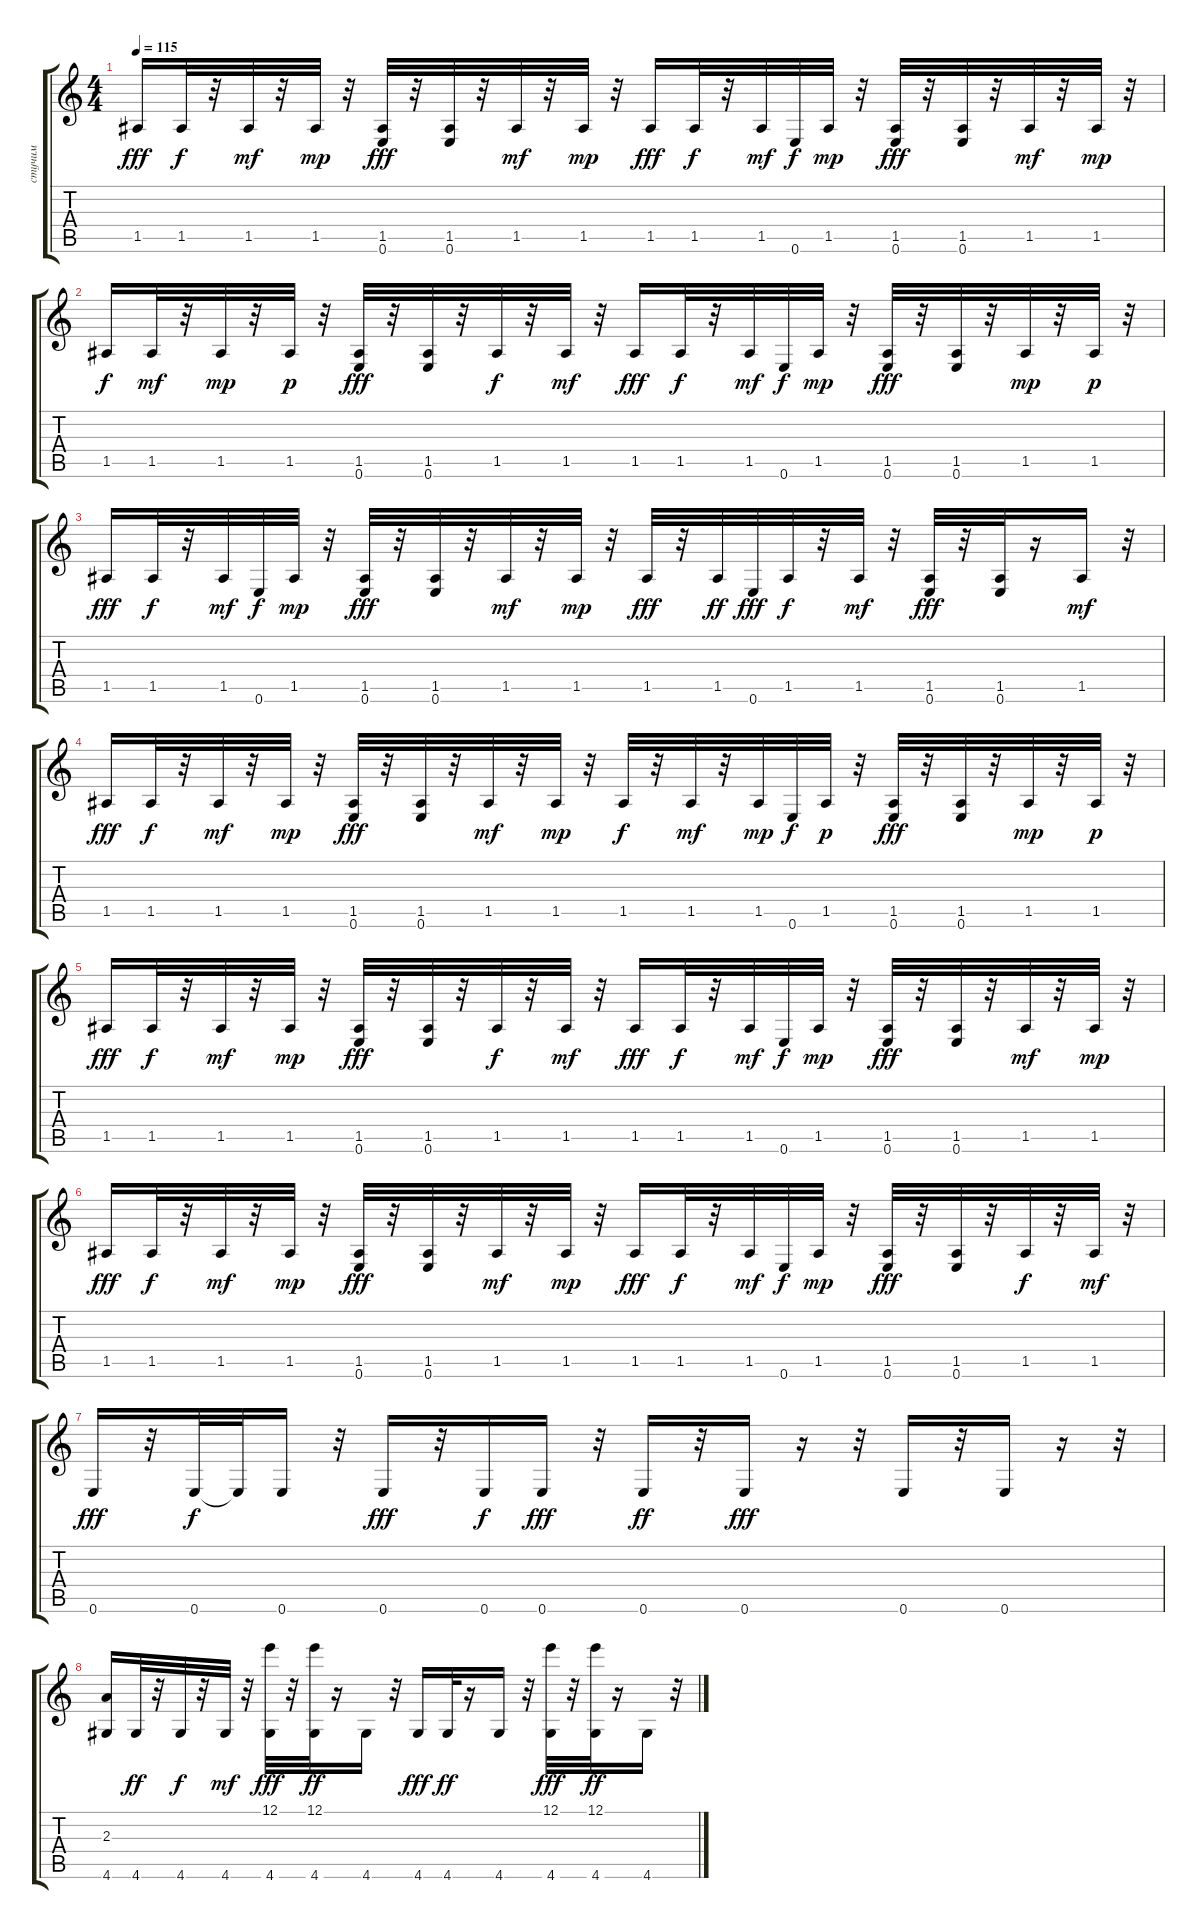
\track ("стучим" "стучим") {instrument acousticguitarnylon}
\staff {score tabs}
\tuning (E4 B3 G3 D3 A2 E2) {hide}
\ts (4 4)
\tempo 115
\clef g2
\ks c
1.5.16{dy fff} 1.5.32{dy f} r.32 1.5.32{dy mf} r.32 1.5.32{dy mp} r.32 (1.5 0.6).32{dy fff} r.32 (1.5 0.6).32 r.32 1.5.32{dy mf} r.32 1.5.32{dy mp} r.32 1.5.16{dy fff} 1.5.32{dy f} r.32 1.5.32{dy mf} 0.6.32{dy f} 1.5.32{dy mp} r.32 (1.5 0.6).32{dy fff} r.32 (1.5 0.6).32 r.32 1.5.32{dy mf} r.32 1.5.32{dy mp} r.32 |
1.5.16{dy f} 1.5.32{dy mf} r.32 1.5.32{dy mp} r.32 1.5.32{dy p} r.32 (1.5 0.6).32{dy fff} r.32 (1.5 0.6).32 r.32 1.5.32{dy f} r.32 1.5.32{dy mf} r.32 1.5.16{dy fff} 1.5.32{dy f} r.32 1.5.32{dy mf} 0.6.32{dy f} 1.5.32{dy mp} r.32 (1.5 0.6).32{dy fff} r.32 (1.5 0.6).32 r.32 1.5.32{dy mp} r.32 1.5.32{dy p} r.32 |
1.5.16{dy fff} 1.5.32{dy f} r.32 1.5.32{dy mf} 0.6.32{dy f} 1.5.32{dy mp} r.32 (1.5 0.6).32{dy fff} r.32 (1.5 0.6).32 r.32 1.5.32{dy mf} r.32 1.5.32{dy mp} r.32 1.5.32{dy fff} r.32 1.5.32{dy ff} 0.6.32{dy fff} 1.5.32{dy f} r.32 1.5.32{dy mf} r.32 (1.5 0.6).32{dy fff} r.32 (1.5 0.6).32 r.16 1.5.16{dy mf} r.32 |
1.5.16{dy fff} 1.5.32{dy f} r.32 1.5.32{dy mf} r.32 1.5.32{dy mp} r.32 (1.5 0.6).32{dy fff} r.32 (1.5 0.6).32 r.32 1.5.32{dy mf} r.32 1.5.32{dy mp} r.32 1.5.32{dy f balance 16} r.32 1.5.32{dy mf} r.32 1.5.32{dy mp} 0.6.32{dy f balance 8} 1.5.32{dy p balance 7} r.32 (1.5 0.6).32{dy fff} r.32 (1.5 0.6).32 r.32 1.5.32{dy mp} r.32 1.5.32{dy p} r.32 |
1.5.16{dy fff} 1.5.32{dy f} r.32 1.5.32{dy mf} r.32 1.5.32{dy mp} r.32 (1.5 0.6).32{dy fff} r.32 (1.5 0.6).32 r.32 1.5.32{dy f} r.32 1.5.32{dy mf} r.32 1.5.16{dy fff} 1.5.32{dy f} r.32 1.5.32{dy mf} 0.6.32{dy f} 1.5.32{dy mp} r.32 (1.5 0.6).32{dy fff} r.32 (1.5 0.6).32 r.32 1.5.32{dy mf} r.32 1.5.32{dy mp} r.32 |
1.5.16{dy fff} 1.5.32{dy f} r.32 1.5.32{dy mf} r.32 1.5.32{dy mp} r.32 (1.5 0.6).32{dy fff} r.32 (1.5 0.6).32 r.32 1.5.32{dy mf} r.32 1.5.32{dy mp} r.32 1.5.16{dy fff} 1.5.32{dy f} r.32 1.5.32{dy mf} 0.6.32{dy f} 1.5.32{dy mp} r.32 (1.5 0.6).32{dy fff} r.32 (1.5 0.6).32 r.32 1.5.32{dy f} r.32 1.5.32{dy mf} r.32 |
0.6.16{dy fff} r.32 0.6.32{dy f} 0.6{t}.32 0.6.16 r.32 0.6.16{dy fff} r.32 0.6.16{dy f} 0.6.16{dy fff} r.32 0.6.16{dy ff} r.32 0.6.16{dy fff} r.16 r.32 0.6.16 r.32 0.6.16 r.16 r.32 |
(2.3 4.6).16 4.6.32{dy ff} r.32 4.6.32{dy f} r.32 4.6.32{dy mf} r.32 (12.1 4.6).32{dy fff} r.32 (12.1 4.6).32{dy ff} r.16 4.6.16 r.32 4.6.16{dy fff} 4.6.32{dy ff} r.16 4.6.16 r.32 (12.1 4.6).32{dy fff} r.32 (12.1 4.6).32{dy ff} r.16 4.6.16 r.32
